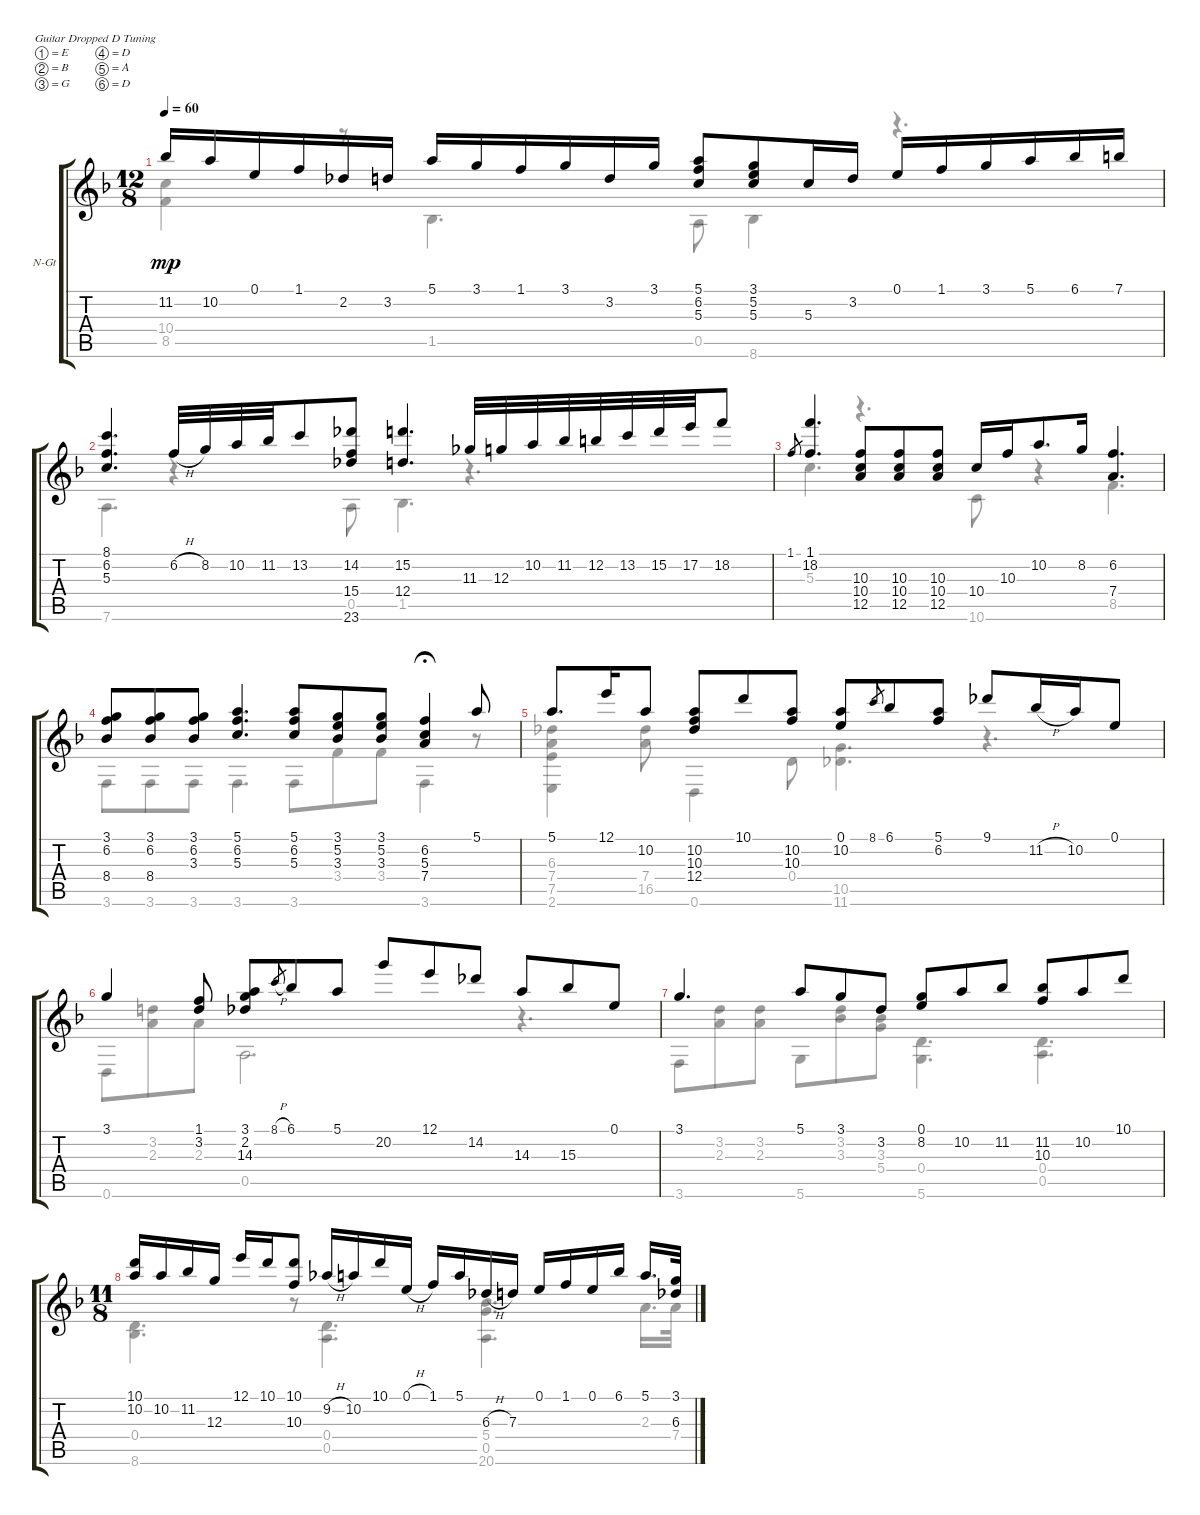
\defaultSystemsLayout 4
\bracketExtendMode groupsimilarinstruments
\firstSystemTrackNameOrientation horizontal
\otherSystemsTrackNameOrientation horizontal
\track ("Nylon Guitar" "N-Gt") {instrument acousticguitarnylon}
\staff {score tabs}
\tuning (E4 B3 G3 D3 A2 D2)
\voice
\ts (12 8)
\tempo 60
\clef g2
\ks f
11.2.16{dy mp} 10.2.16 0.1.16 1.1.16 2.2.16 3.2.16 5.1.16 3.1.16 1.1.16 3.1.16 3.2.16 3.1.16 (5.1 6.2 5.3).8 (5.3 5.2 3.1).8 5.3.16 3.2.16 0.1.16 1.1.16 3.1.16 5.1.16 6.1.16 7.1.16 |
(5.3 6.2 8.1).4{d} 6.2{h}.32 8.2.32 10.2.32 11.2.32 13.2.8 (14.2 15.4 23.6).8 (12.4 15.2).4{d} 11.3.32 12.3.32 10.2.32 11.2.32 12.2.32 13.2.32 15.2.32 17.2.32 18.2.8 |
1.1.8{gr} (1.1 18.2).4{d} (10.3 10.4 12.5).8 (12.5 10.4 10.3).8 (10.3 10.4 12.5).8 10.4.16 10.3.16 10.2.8{d} 8.2.16 (6.2 7.4).4{d} |
(6.2 3.1 8.4).8 (8.4 6.2 3.1).8 (6.2 3.1 3.3).8 (5.3 6.2 5.1).4{d} (5.1 6.2 5.3).8 (3.3 5.2 3.1).8 (3.1 5.2 3.3).8 (6.2 5.3 7.4).4{fermata (medium 0.5)} 5.1.8 |
5.1.8{d} 12.1.16 10.2.8 (10.2 10.3 12.4).8 10.1.8 (10.2 10.3).8 (0.1 10.2).8 8.1.8{gr} 6.1.8 (5.1 6.2).8 9.1.8 11.2{h}.16 10.2.16 0.1.8 |
3.1.4 (1.1 3.2).8 (2.2 3.1 14.3).8 8.1{h}.8{gr} 6.1.8 5.1.8 20.2.8 12.1.8 14.2.8 14.3.8 15.3.8 0.1.8 |
3.1.4{d} 5.1.8 3.1.8 3.2.8 (0.1 8.2).8 10.2.8 11.2.8 (11.2 10.3).8 10.2.8 10.1.8 |
\ts (11 8)
(10.2 10.1).16 10.2.16 11.2.16 12.3.16 12.1.16 10.1.16 (10.1 10.3).8 9.2{h}.16 10.2.16 10.1.16 0.1{h}.16 1.1.16 5.1.16 6.3{h}.16 7.3.16 0.1.16 1.1.16 0.1.16 6.1.16 5.1.16{d} (3.1 6.3).32
\voice
\clef g2
\ottava regular
\simile none
\ks f
(10.4 8.5).4{dy mp} r.8 1.5.4{d} 0.5.8 8.6.4 r.4{d} |
7.6.4{d} r.4 0.5.8 1.5.4{d} r.4{d} |
5.3.4{d} r.4{d} 10.6.8 r.4 8.5.4{d} |
3.6.8 3.6.8 3.6.8 3.6.4{d} 3.6.8 3.4.8 3.4.8 3.6.4{fermata (medium 0.5)} r.8 |
(6.3 7.4 2.6 7.5).4 (16.5 7.4).8 0.6.4 0.4.8 (10.5 11.6).4{d} r.4{d} |
0.6.8 (3.2 2.3).8 2.3.8 0.5.2{d} r.4{d} |
3.6.8 (3.2 2.3).8 (2.3 3.2).8 5.6.8 (3.2 3.3).8 (3.3 5.4).8 (0.4 5.6).4{d} (0.4 0.5).4{d} |
(0.4 8.6).4{d} r.8 (0.4 0.5).4{d} (5.4 0.5 20.6).4{d} 2.3.16{d} 7.4.32
